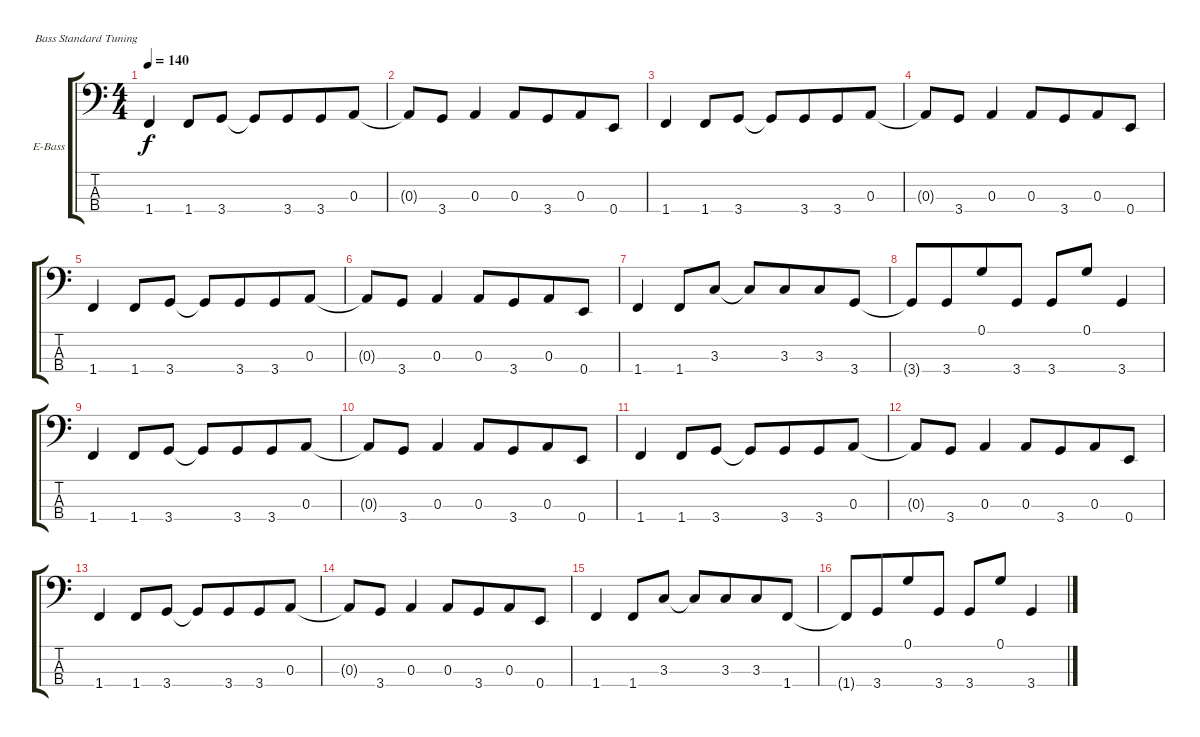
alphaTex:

\bracketExtendMode groupsimilarinstruments
\firstSystemTrackNameOrientation horizontal
\otherSystemsTrackNameOrientation horizontal
\track ("Electric Bass" "E-Bass") {instrument electricbassfinger}
\staff {score tabs}
\tuning (G2 D2 A1 E1)
\ts (4 4)
\tempo 140
\clef f4
\scale
0.333333
\ks c
1.4.4{dy f} 1.4.8 3.4.8 3.4{t}.8 3.4.8{beam merge} 3.4.8 0.3.8 |
\scale
0.333333 0.3{t}.8 3.4.8 0.3.4 0.3.8 3.4.8{beam merge} 0.3.8 0.4.8 |
\scale
0.333333 1.4.4 1.4.8 3.4.8 3.4{t}.8 3.4.8{beam merge} 3.4.8 0.3.8 |
\scale
0.333333 0.3{t}.8 3.4.8 0.3.4 0.3.8 3.4.8{beam merge} 0.3.8 0.4.8 |
\scale
0.333333 1.4.4 1.4.8 3.4.8 3.4{t}.8 3.4.8{beam merge} 3.4.8 0.3.8 |
\scale
0.333333 0.3{t}.8 3.4.8 0.3.4 0.3.8 3.4.8{beam merge} 0.3.8 0.4.8 |
\scale
0.333333 1.4.4 1.4.8 3.3.8 3.3{t}.8 3.3.8{beam merge} 3.3.8 3.4.8 |
\scale
0.333333 3.4{t}.8 3.4.8{beam merge} 0.1.8 3.4.8 3.4.8 0.1.8 3.4.4 |
\scale
0.333333 1.4.4 1.4.8 3.4.8 3.4{t}.8 3.4.8{beam merge} 3.4.8 0.3.8 |
\scale
0.333333 0.3{t}.8 3.4.8 0.3.4 0.3.8 3.4.8{beam merge} 0.3.8 0.4.8 |
\scale
0.333333 1.4.4 1.4.8 3.4.8 3.4{t}.8 3.4.8{beam merge} 3.4.8 0.3.8 |
\scale
0.333333 0.3{t}.8 3.4.8 0.3.4 0.3.8 3.4.8{beam merge} 0.3.8 0.4.8 |
\scale
0.333333 1.4.4 1.4.8 3.4.8 3.4{t}.8 3.4.8{beam merge} 3.4.8 0.3.8 |
\scale
0.333333 0.3{t}.8 3.4.8 0.3.4 0.3.8 3.4.8{beam merge} 0.3.8 0.4.8 |
\scale
0.333333 1.4.4 1.4.8 3.3.8 3.3{t}.8 3.3.8{beam merge} 3.3.8 1.4.8 |
\scale
0.333333 1.4{t}.8 3.4.8{beam merge} 0.1.8 3.4.8 3.4.8 0.1.8 3.4.4
